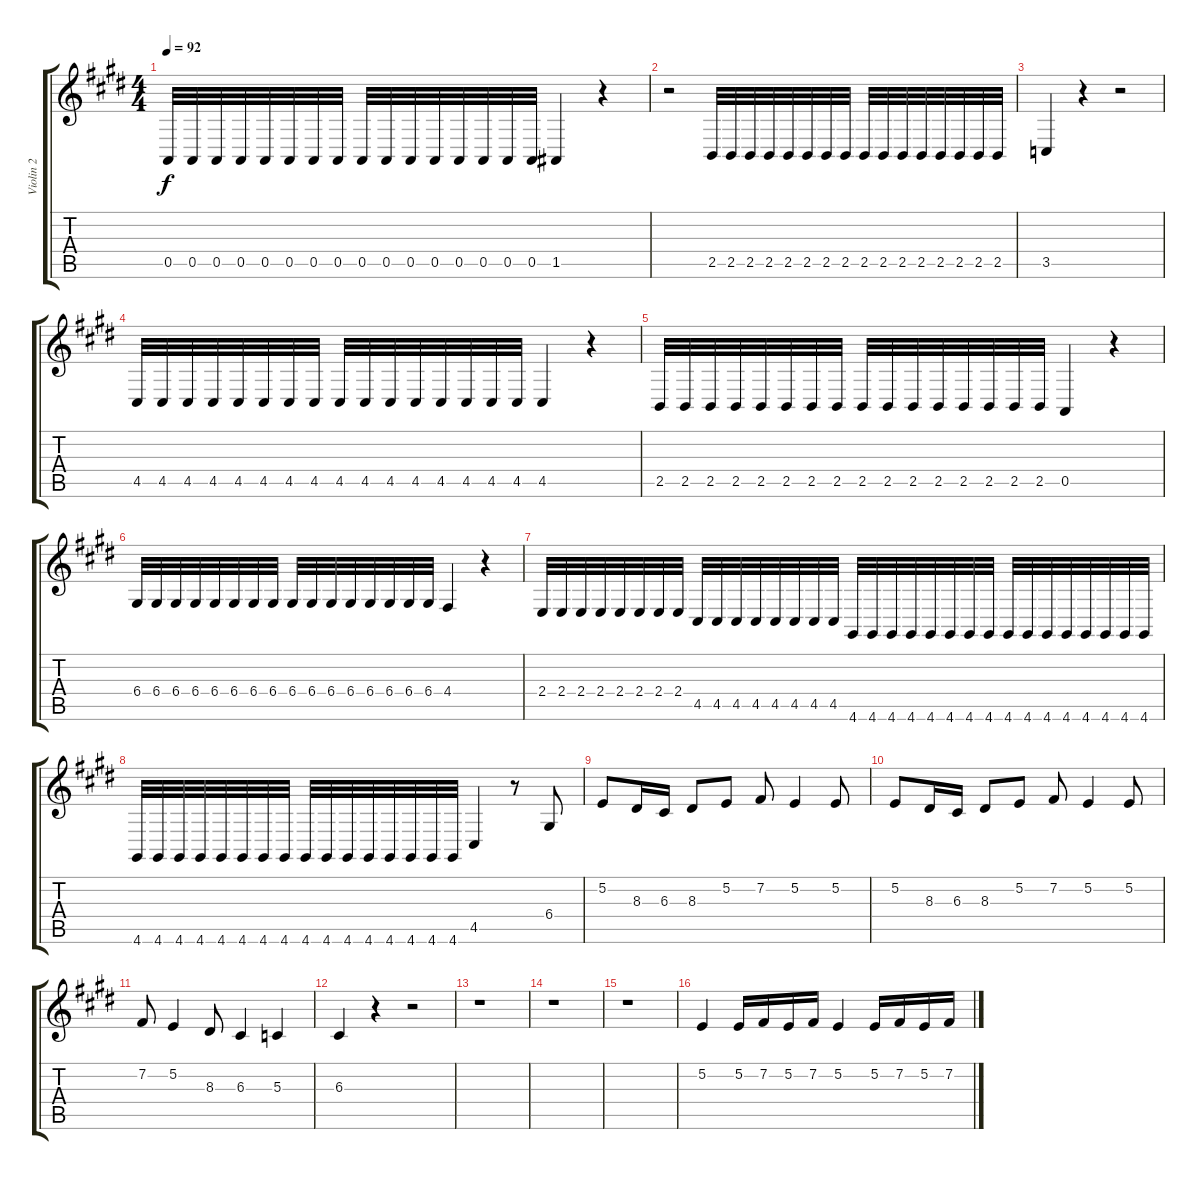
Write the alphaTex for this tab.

\track ("Violin 2" "Violin 2") {instrument violin}
\staff {score tabs}
\tuning (E4 B3 G3 D3 A2 E2) {hide}
\ts (4 4)
\tempo 92
\clef g2
\ks e
0.5.32{dy f} 0.5.32 0.5.32 0.5.32 0.5.32 0.5.32 0.5.32 0.5.32 0.5.32 0.5.32 0.5.32 0.5.32 0.5.32 0.5.32 0.5.32 0.5.32 1.5.4 r.4 |
r.2 2.5.32 2.5.32 2.5.32 2.5.32 2.5.32 2.5.32 2.5.32 2.5.32 2.5.32 2.5.32 2.5.32 2.5.32 2.5.32 2.5.32 2.5.32 2.5.32 |
3.5.4 r.4 r.2 |
4.5.32 4.5.32 4.5.32 4.5.32 4.5.32 4.5.32 4.5.32 4.5.32 4.5.32 4.5.32 4.5.32 4.5.32 4.5.32 4.5.32 4.5.32 4.5.32 4.5.4 r.4 |
2.5.32 2.5.32 2.5.32 2.5.32 2.5.32 2.5.32 2.5.32 2.5.32 2.5.32 2.5.32 2.5.32 2.5.32 2.5.32 2.5.32 2.5.32 2.5.32 0.5.4 r.4 |
6.4.32 6.4.32 6.4.32 6.4.32 6.4.32 6.4.32 6.4.32 6.4.32 6.4.32 6.4.32 6.4.32 6.4.32 6.4.32 6.4.32 6.4.32 6.4.32 4.4.4 r.4 |
2.4.32 2.4.32 2.4.32 2.4.32 2.4.32 2.4.32 2.4.32 2.4.32 4.5.32 4.5.32 4.5.32 4.5.32 4.5.32 4.5.32 4.5.32 4.5.32 4.6.32 4.6.32 4.6.32 4.6.32 4.6.32 4.6.32 4.6.32 4.6.32 4.6.32 4.6.32 4.6.32 4.6.32 4.6.32 4.6.32 4.6.32 4.6.32 |
\ks c#minor
4.6.32 4.6.32 4.6.32 4.6.32 4.6.32 4.6.32 4.6.32 4.6.32 4.6.32 4.6.32 4.6.32 4.6.32 4.6.32 4.6.32 4.6.32 4.6.32 4.5.4 r.8 6.4.8 |
\ks e
5.2.8 8.3.16 6.3.16 8.3.8 5.2.8 7.2.8 5.2.4 5.2.8 |
\ks c#minor
5.2.8 8.3.16 6.3.16 8.3.8 5.2.8 7.2.8 5.2.4 5.2.8 |
7.2.8 5.2.4 8.3.8 6.3.4 5.3.4 |
6.3.4 r.4 r.2 |
r.1 |
\ks e
r.1 |
\ks c#minor
r.1 |
5.2.4 5.2.16 7.2.16 5.2.16 7.2.16 5.2.4 5.2.16 7.2.16 5.2.16 7.2.16
